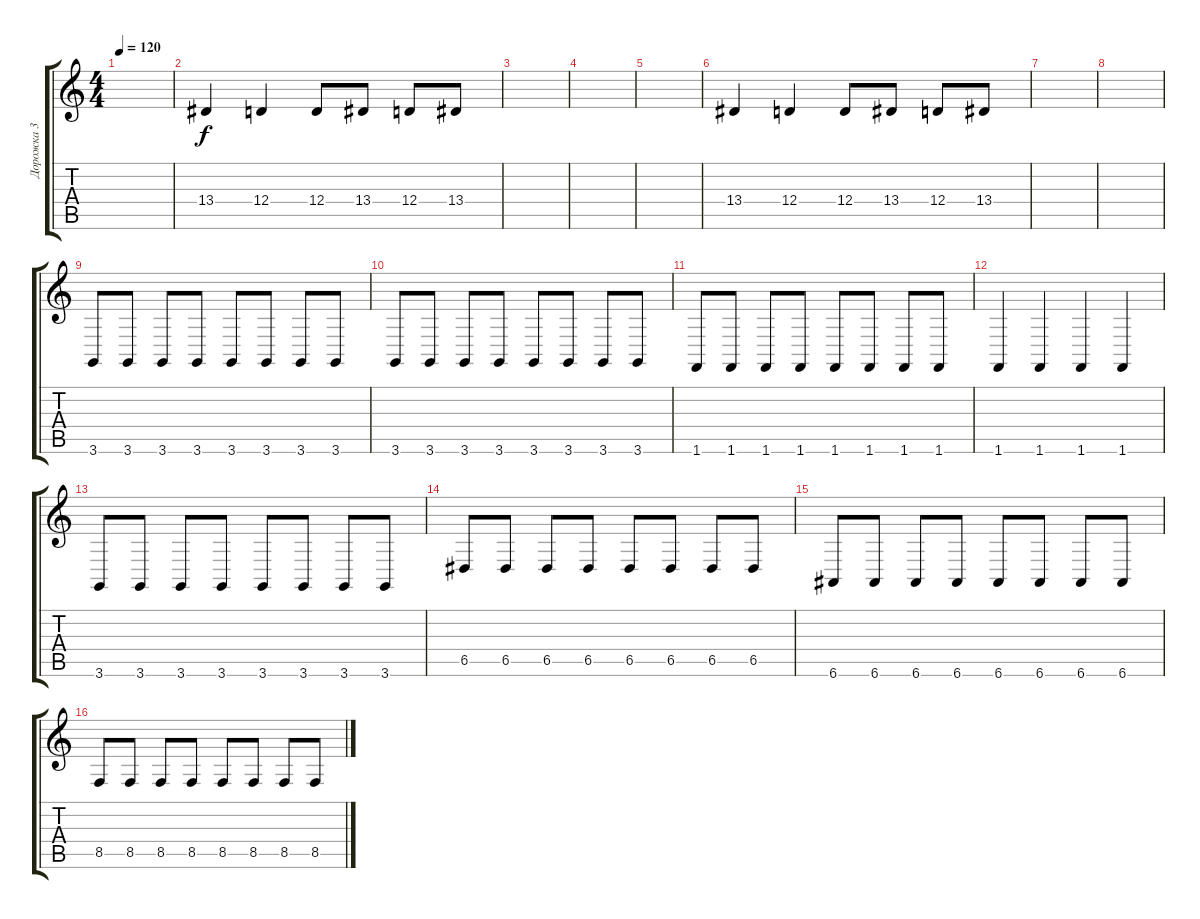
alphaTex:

\track ("Дорожка 3" "Дорожка 3") {instrument electricgrandpiano}
\staff {score tabs}
\tuning (E4 B3 G3 D3 A2 E2) {hide}
\ts (4 4)
\tempo 120
\clef g2
\ks c
|
13.4.4 12.4.4 12.4.8 13.4.8 12.4.8 13.4.8 |
|
|
|
13.4.4 12.4.4 12.4.8 13.4.8 12.4.8 13.4.8 |
|
|
3.6.8 3.6.8 3.6.8 3.6.8 3.6.8 3.6.8 3.6.8 3.6.8 |
3.6.8 3.6.8 3.6.8 3.6.8 3.6.8 3.6.8 3.6.8 3.6.8 |
1.6.8 1.6.8 1.6.8 1.6.8 1.6.8 1.6.8 1.6.8 1.6.8 |
1.6.4 1.6.4 1.6.4 1.6.4 |
3.6.8 3.6.8 3.6.8 3.6.8 3.6.8 3.6.8 3.6.8 3.6.8 |
6.5.8 6.5.8 6.5.8 6.5.8 6.5.8 6.5.8 6.5.8 6.5.8 |
6.6.8 6.6.8 6.6.8 6.6.8 6.6.8 6.6.8 6.6.8 6.6.8 |
8.5.8 8.5.8 8.5.8 8.5.8 8.5.8 8.5.8 8.5.8 8.5.8
